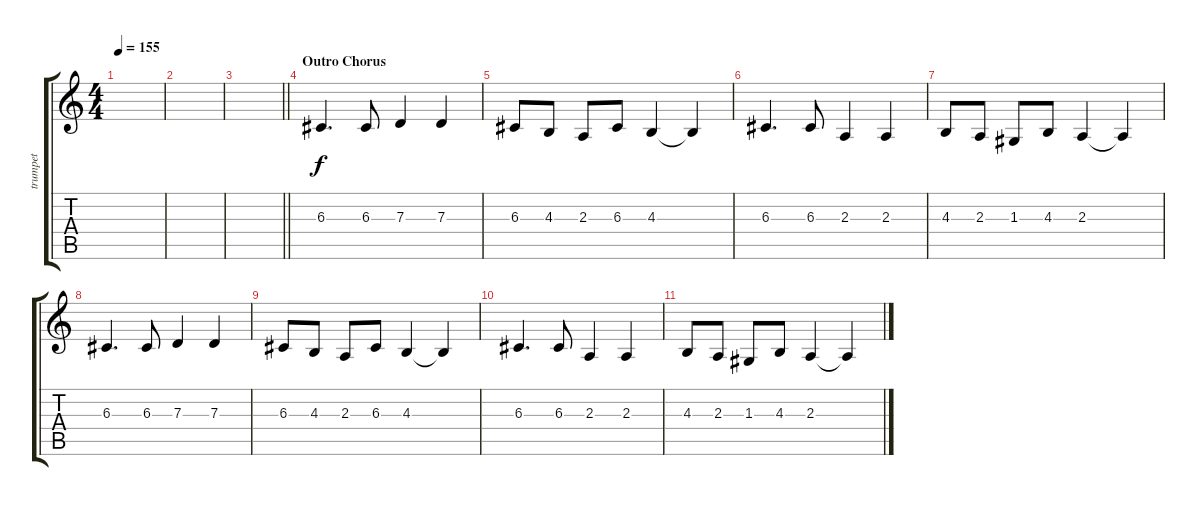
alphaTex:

\track ("trumpet" "trumpet") {instrument tuba}
\staff {score tabs}
\tuning (E4 B3 G3 D3 A2 E2) {hide}
\ts (4 4)
\tempo 155
\clef g2
\ks c
|
|
\barLineRight lightlight
|
\section ("" "Outro Chorus")
6.3.4{d} 6.3.8 7.3.4 7.3.4 |
6.3.8 4.3.8 2.3.8 6.3.8 4.3.4 4.3{t}.4 |
6.3.4{d} 6.3.8 2.3.4 2.3.4 |
4.3.8 2.3.8 1.3.8 4.3.8 2.3.4 2.3{t}.4 |
6.3.4{d} 6.3.8 7.3.4 7.3.4 |
6.3.8 4.3.8 2.3.8 6.3.8 4.3.4 4.3{t}.4 |
6.3.4{d} 6.3.8 2.3.4 2.3.4 |
4.3.8 2.3.8 1.3.8 4.3.8 2.3.4 2.3{t}.4
